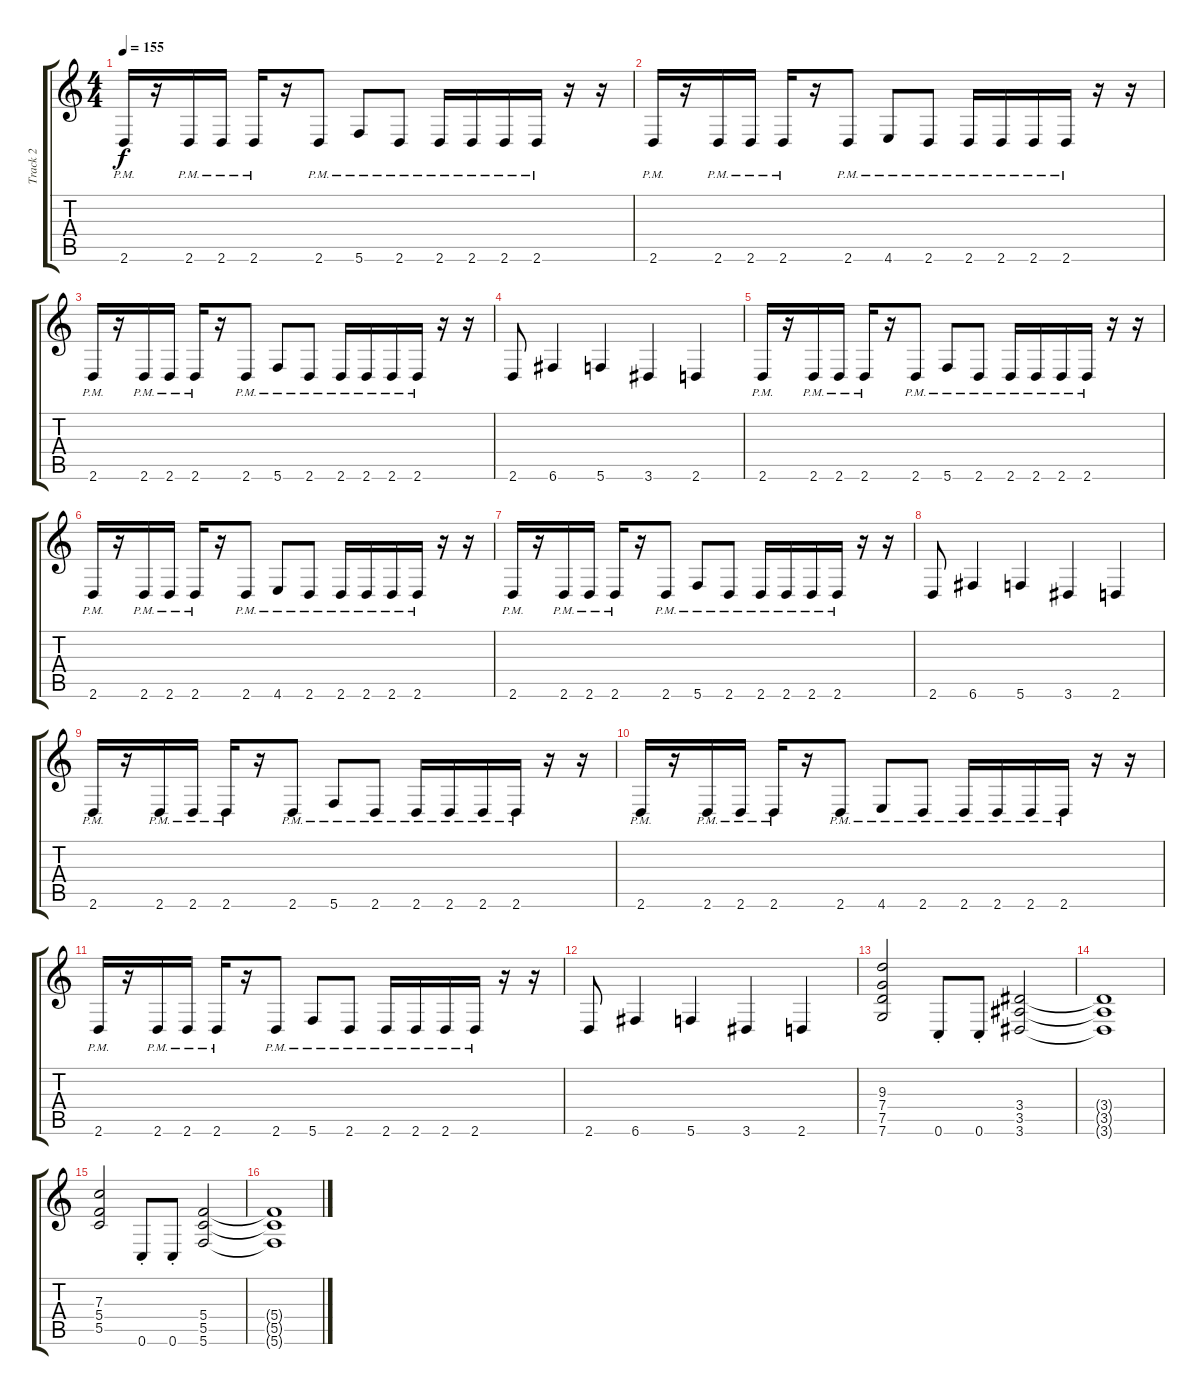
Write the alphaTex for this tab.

\track ("Track 2" "Track 2") {instrument distortionguitar}
\staff {score tabs}
\tuning (D4 A3 F3 C3 G2 C2) {hide}
\ts (4 4)
\tempo 155
\clef g2
\ks c
2.6{pm}.16{dy f} r.16 2.6{pm}.16 2.6{pm}.16 2.6{pm}.16 r.16 2.6{pm}.8 5.6{pm}.8 2.6{pm}.8 2.6{pm}.16 2.6{pm}.16 2.6{pm}.16 2.6{pm}.16 r.16 r.16 |
2.6{pm}.16 r.16 2.6{pm}.16 2.6{pm}.16 2.6{pm}.16 r.16 2.6{pm}.8 4.6{pm}.8 2.6{pm}.8 2.6{pm}.16 2.6{pm}.16 2.6{pm}.16 2.6{pm}.16 r.16 r.16 |
2.6{pm}.16 r.16 2.6{pm}.16 2.6{pm}.16 2.6{pm}.16 r.16 2.6{pm}.8 5.6{pm}.8 2.6{pm}.8 2.6{pm}.16 2.6{pm}.16 2.6{pm}.16 2.6{pm}.16 r.16 r.16 |
2.6.8 6.6.4 5.6.4 3.6.4 2.6.4 |
2.6{pm}.16 r.16 2.6{pm}.16 2.6{pm}.16 2.6{pm}.16 r.16 2.6{pm}.8 5.6{pm}.8 2.6{pm}.8 2.6{pm}.16 2.6{pm}.16 2.6{pm}.16 2.6{pm}.16 r.16 r.16 |
2.6{pm}.16 r.16 2.6{pm}.16 2.6{pm}.16 2.6{pm}.16 r.16 2.6{pm}.8 4.6{pm}.8 2.6{pm}.8 2.6{pm}.16 2.6{pm}.16 2.6{pm}.16 2.6{pm}.16 r.16 r.16 |
2.6{pm}.16 r.16 2.6{pm}.16 2.6{pm}.16 2.6{pm}.16 r.16 2.6{pm}.8 5.6{pm}.8 2.6{pm}.8 2.6{pm}.16 2.6{pm}.16 2.6{pm}.16 2.6{pm}.16 r.16 r.16 |
2.6.8 6.6.4 5.6.4 3.6.4 2.6.4 |
2.6{pm}.16 r.16 2.6{pm}.16 2.6{pm}.16 2.6{pm}.16 r.16 2.6{pm}.8 5.6{pm}.8 2.6{pm}.8 2.6{pm}.16 2.6{pm}.16 2.6{pm}.16 2.6{pm}.16 r.16 r.16 |
2.6{pm}.16 r.16 2.6{pm}.16 2.6{pm}.16 2.6{pm}.16 r.16 2.6{pm}.8 4.6{pm}.8 2.6{pm}.8 2.6{pm}.16 2.6{pm}.16 2.6{pm}.16 2.6{pm}.16 r.16 r.16 |
2.6{pm}.16 r.16 2.6{pm}.16 2.6{pm}.16 2.6{pm}.16 r.16 2.6{pm}.8 5.6{pm}.8 2.6{pm}.8 2.6{pm}.16 2.6{pm}.16 2.6{pm}.16 2.6{pm}.16 r.16 r.16 |
2.6.8 6.6.4 5.6.4 3.6.4 2.6.4 |
(9.3 7.4 7.5 7.6).2 0.6{st}.8 0.6{st}.8 (3.4 3.5 3.6).2 |
(3.4{t} 3.5{t} 3.6{t}).1 |
(7.3 5.4 5.5).2 0.6{st}.8 0.6{st}.8 (5.4 5.5 5.6).2 |
(5.4{t} 5.5{t} 5.6{t}).1
